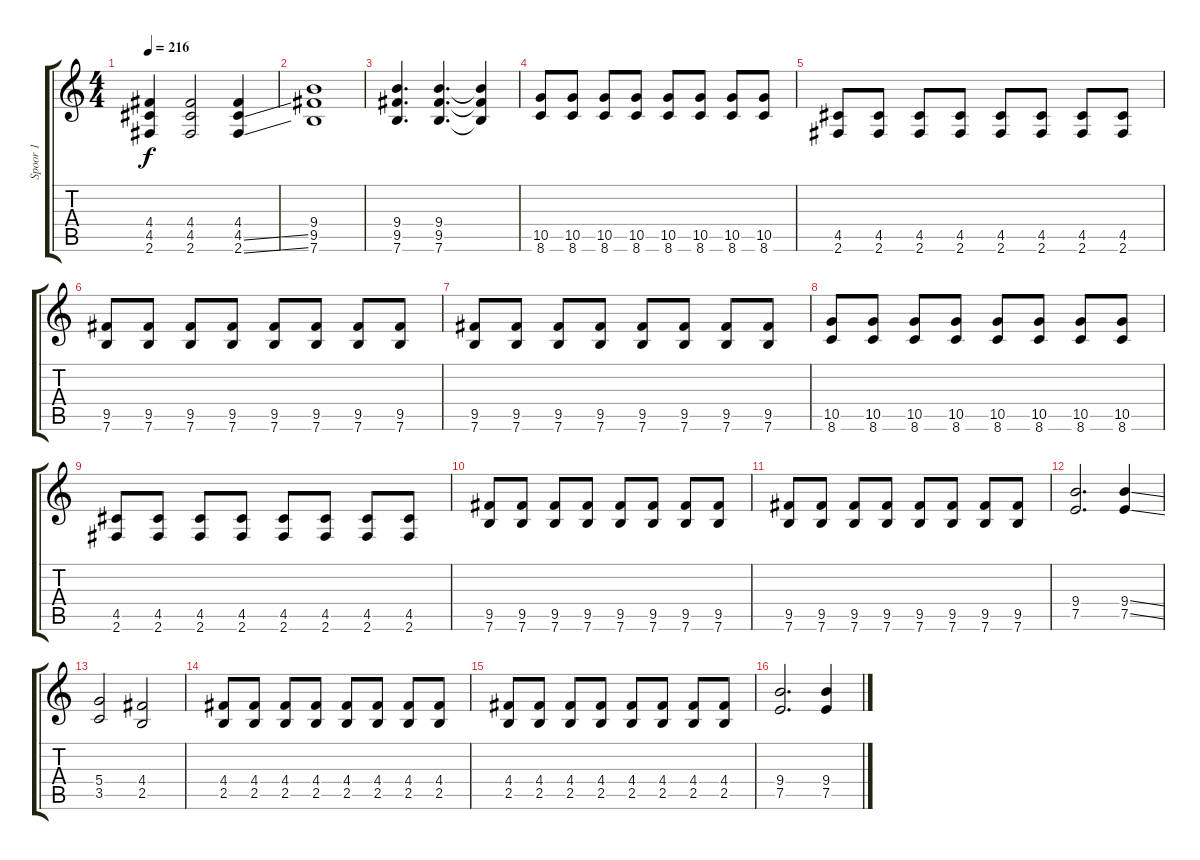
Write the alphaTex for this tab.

\track ("Spoor 1" "Spoor 1") {instrument overdrivenguitar}
\staff {score tabs}
\tuning (E4 B3 G3 D3 A2 E2) {hide}
\ts (4 4)
\tempo 216
\clef g2
\ks c
(4.4 4.5 2.6).4{dy f} (4.4 4.5 2.6).2 (4.4 4.5{ss} 2.6{ss}).4 |
(9.4 9.5 7.6).1 |
(9.4 9.5 7.6).4{d} (9.4 9.5 7.6).4{d} (9.4{t} 9.5{t} 7.6{t}).4 |
(10.5 8.6).8 (10.5 8.6).8 (10.5 8.6).8 (10.5 8.6).8 (10.5 8.6).8 (10.5 8.6).8 (10.5 8.6).8 (10.5 8.6).8 |
(4.5 2.6).8 (4.5 2.6).8 (4.5 2.6).8 (4.5 2.6).8 (4.5 2.6).8 (4.5 2.6).8 (4.5 2.6).8 (4.5 2.6).8 |
(9.5 7.6).8 (9.5 7.6).8 (9.5 7.6).8 (9.5 7.6).8 (9.5 7.6).8 (9.5 7.6).8 (9.5 7.6).8 (9.5 7.6).8 |
(9.5 7.6).8 (9.5 7.6).8 (9.5 7.6).8 (9.5 7.6).8 (9.5 7.6).8 (9.5 7.6).8 (9.5 7.6).8 (9.5 7.6).8 |
(10.5 8.6).8 (10.5 8.6).8 (10.5 8.6).8 (10.5 8.6).8 (10.5 8.6).8 (10.5 8.6).8 (10.5 8.6).8 (10.5 8.6).8 |
(4.5 2.6).8 (4.5 2.6).8 (4.5 2.6).8 (4.5 2.6).8 (4.5 2.6).8 (4.5 2.6).8 (4.5 2.6).8 (4.5 2.6).8 |
(9.5 7.6).8 (9.5 7.6).8 (9.5 7.6).8 (9.5 7.6).8 (9.5 7.6).8 (9.5 7.6).8 (9.5 7.6).8 (9.5 7.6).8 |
(9.5 7.6).8 (9.5 7.6).8 (9.5 7.6).8 (9.5 7.6).8 (9.5 7.6).8 (9.5 7.6).8 (9.5 7.6).8 (9.5 7.6).8 |
(9.4 7.5).2{d} (9.4{ss} 7.5{ss}).4 |
(5.4 3.5).2 (4.4 2.5).2 |
(4.4 2.5).8 (4.4 2.5).8 (4.4 2.5).8 (4.4 2.5).8 (4.4 2.5).8 (4.4 2.5).8 (4.4 2.5).8 (4.4 2.5).8 |
(4.4 2.5).8 (4.4 2.5).8 (4.4 2.5).8 (4.4 2.5).8 (4.4 2.5).8 (4.4 2.5).8 (4.4 2.5).8 (4.4 2.5).8 |
(9.4 7.5).2{d} (9.4{ss} 7.5{ss}).4
